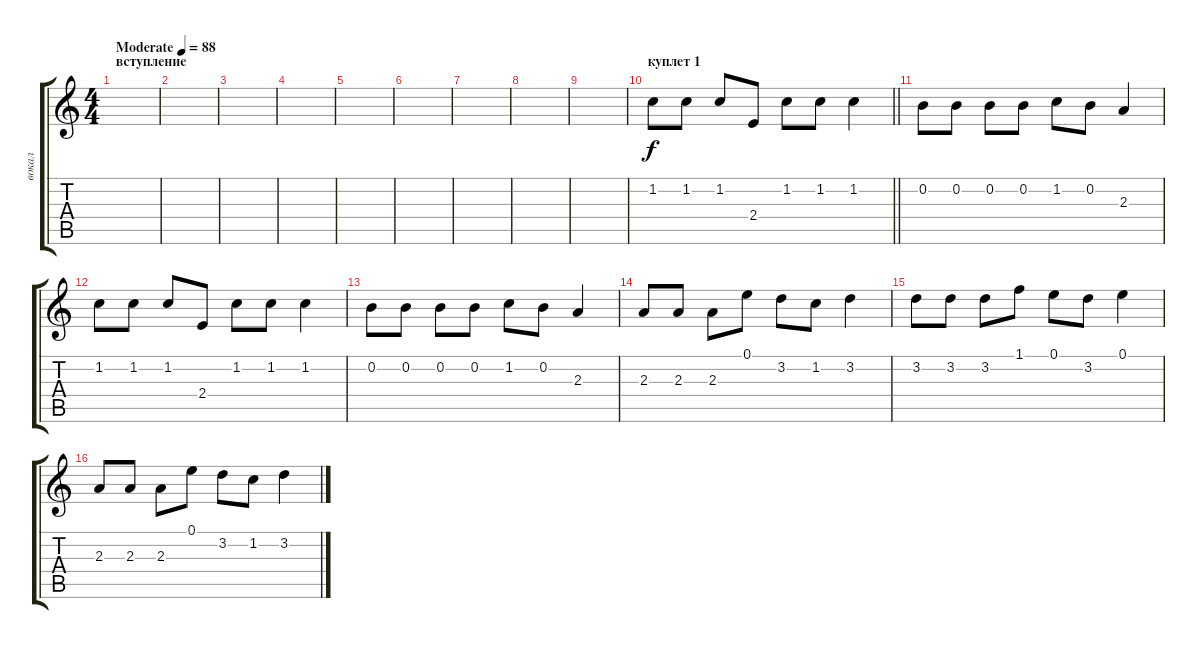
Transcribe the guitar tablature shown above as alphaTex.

\track ("вокал" "вокал") {instrument acousticguitarsteel}
\staff {score tabs}
\tuning (E4 B3 G3 D3 A2 E2) {hide}
\ts (4 4)
\section ("" "вступление")
\tempo (88 "Moderate")
\clef g2
\ks c
|
\section ("" "")
|
|
|
|
|
|
|
|
\section ("" "куплет 1")
\barLineRight lightlight
1.2.8 1.2.8 1.2.8 2.4.8 1.2.8 1.2.8 1.2.4 |
0.2.8 0.2.8 0.2.8 0.2.8 1.2.8 0.2.8 2.3.4 |
1.2.8 1.2.8 1.2.8 2.4.8 1.2.8 1.2.8 1.2.4 |
0.2.8 0.2.8 0.2.8 0.2.8 1.2.8 0.2.8 2.3.4 |
2.3.8 2.3.8 2.3.8 0.1.8 3.2.8 1.2.8 3.2.4 |
3.2.8 3.2.8 3.2.8 1.1.8 0.1.8 3.2.8 0.1.4 |
2.3.8 2.3.8 2.3.8 0.1.8 3.2.8 1.2.8 3.2.4
